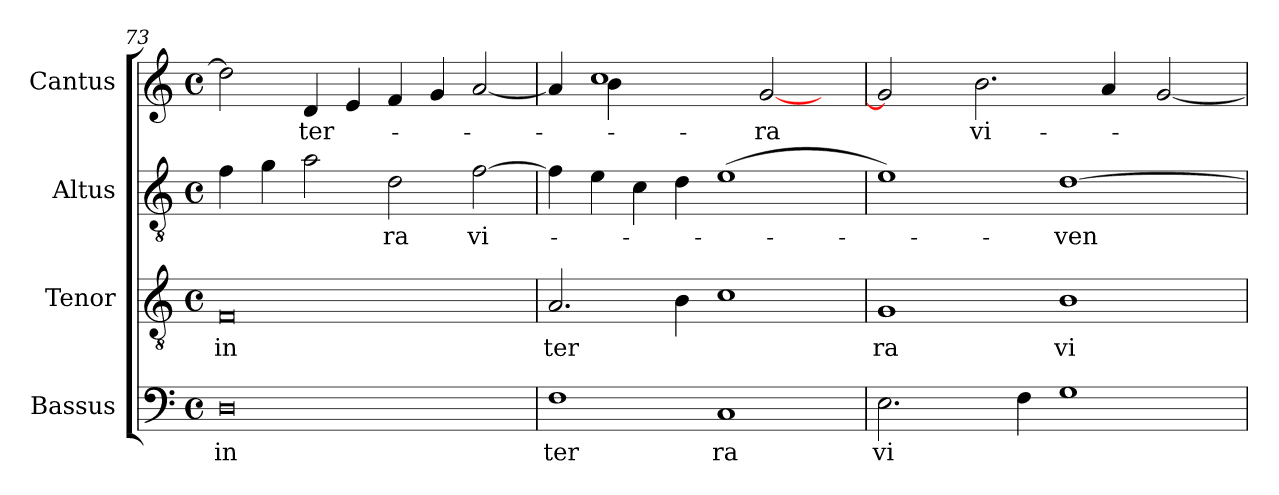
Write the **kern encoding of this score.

**kern	**text	**kern	**text	**kern	**text	**kern	**text
*part4	*part4	*part3	*part3	*part2	*part2	*part1	*part1
*staff4	*staff4	*staff3	*staff3	*staff2	*staff2	*staff1	*staff1
*I"Bassus	*	*I"Tenor	*	*I"Altus	*	*I"Cantus	*
*clefF4	*	*clefGv2	*	*clefGv2	*	*clefG2	*
*	*	*k[]	*	*	*	*	*
*	*	*C:	*	*	*	*	*
*M4/4	*	*M4/4	*	*M4/4	*	*M4/4	*
*met(c)	*	*met(c)	*	*met(c)	*	*met(c)	*
=73	=73	=73	=73	=73	=73	=73	=73
!	!LO:LY:b:cj	!	!LO:LY:b:cj	!	!	!	!
0D	in	0F	in	4f\	.	2dd\]	.
.	.	.	.	4g\	.	.	.
!	!	!	!	!	!	!	!LO:LY:b
.	.	.	.	2a\	.	4d/	ter-
.	.	.	.	.	.	4e/	.
!	!	!	!	!	!LO:LY:b:cj	!	!
.	.	.	.	2d\	-ra	4f/	.
.	.	.	.	.	.	4g/	.
!	!	!	!	!	!LO:LY:b:cj	!	!
.	.	.	.	[>2f\	vi-	[<2a/	.
=74	=74	=74	=74	=74	=74	=74	=74
!	!LO:LY:b:cj	!	!LO:LY:b	!	!	!	!
*	*	*	*	*	*	*^	*
1F	ter	2.A/	ter	4f\]	.	4a/]	4ryy	.
.	.	.	.	4e\	.	1cc	4b\	.
.	.	.	.	4c\	.	.	4ryy	.
.	.	4B\	.	4d\	.	.	1ryy	.
!	!LO:LY:b:cj	!	!	!	!	!	!	!
1C	ra	1c	.	(>1e	.	.	.	.
!	!	!	!	!	!	!	!	!LO:LY:b:cj
.	.	.	.	.	.	[>2g/	.	-ra
.	.	.	.	.	.	4ryy	4ryy	.
!!LO:LB:g=z
=75	=75	=75	=75	=75	=75	=75	=75	=75
!	!LO:LY:b:cj	!	!LO:LY:b:cj	!	!	!	!	!
*	*	*	*	*^	*	*v	*v	*
2.E\	vi	1G	ra	1e)	4ryy	.	2g/]	.
.	.	.	.	.	16.ryy	.	.	.
.	.	.	.	.	1ryy	.	.	.
!	!	!	!	!	!	!	!	!LO:LY:b:cj
.	.	.	.	.	.	.	2.b\	vi-
4F\	.	.	.	.	.	.	.	.
!	!	!	!LO:LY:b:cj	!	!	!LO:LY:b	!	!
1G	.	1B	vi-	[>1d	.	-ven	.	.
.	.	.	.	.	.	.	4a/	.
.	.	.	.	.	2ryy	.	.	.
.	.	.	.	.	.	.	[<2g/	.
.	.	.	.	.	8ryy	.	.	.
.	.	.	.	.	32ryy	.	.	.
*	*	*	*	*v	*v	*	*	*
=	=	=	=	=	=	=	=
*-	*-	*-	*-	*-	*-	*-	*-
